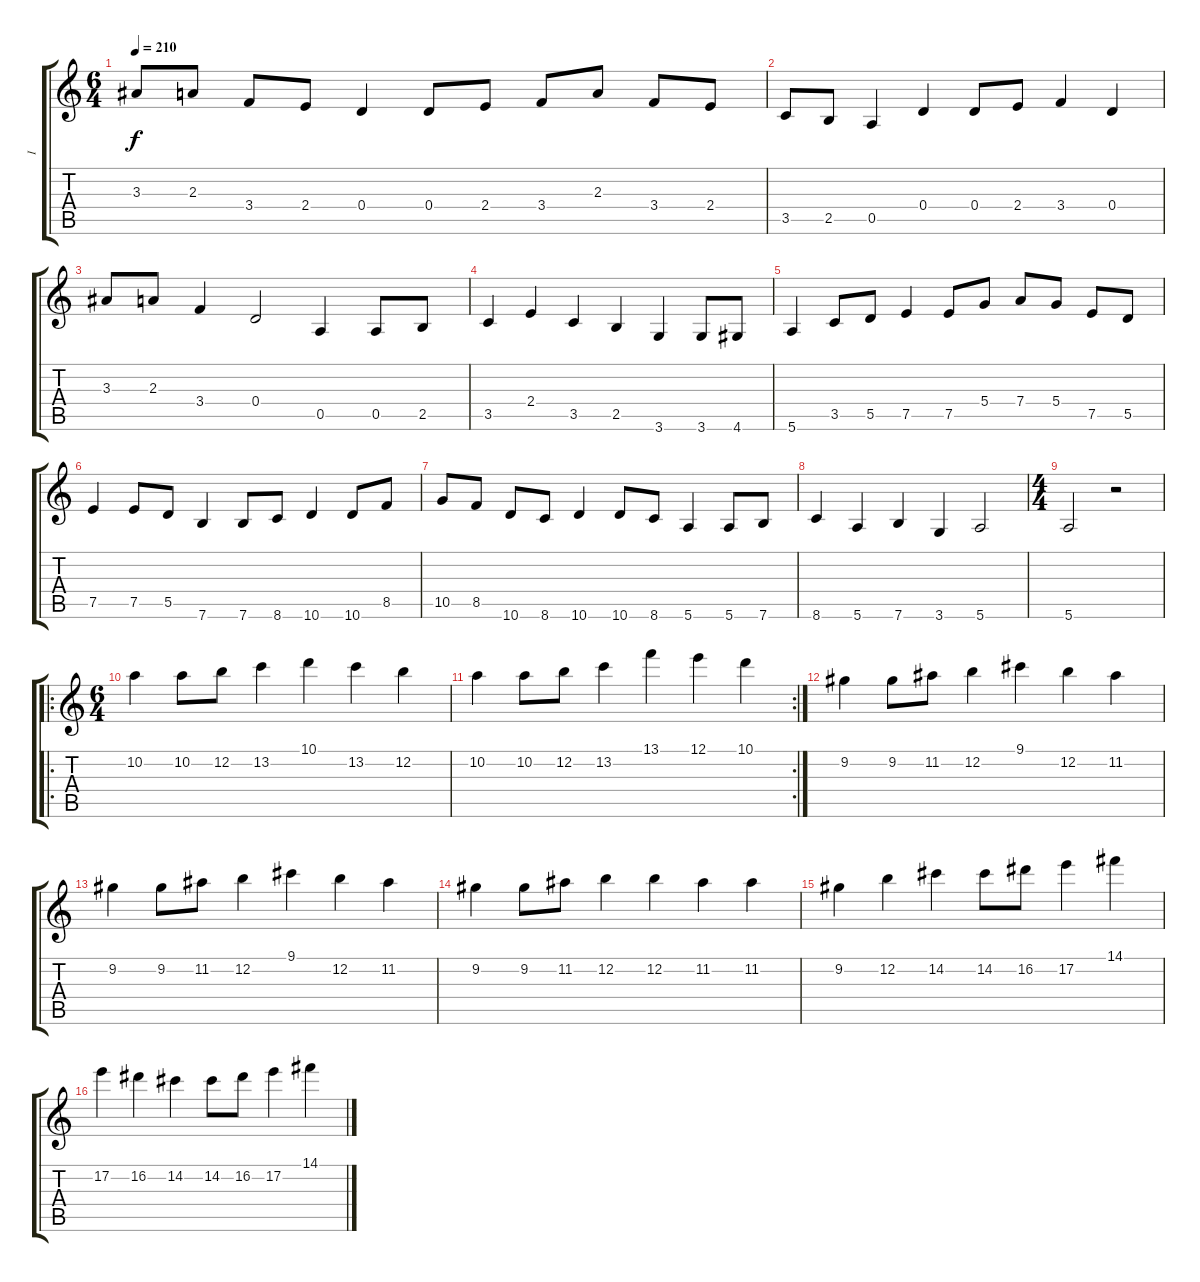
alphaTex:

\track ("I" "I") {instrument acousticguitarnylon}
\staff {score tabs}
\tuning (E4 B3 G3 D3 A2 E2) {hide}
\ts (6 4)
\tempo 210
\clef g2
\ks c
3.3.8{dy f instrument acousticguitarnylon} 2.3.8 3.4.8 2.4.8 0.4.4 0.4.8 2.4.8 3.4.8 2.3.8 3.4.8 2.4.8 |
3.5.8 2.5.8 0.5.4 0.4.4 0.4.8 2.4.8 3.4.4 0.4.4 |
3.3.8 2.3.8 3.4.4 0.4.2 0.5.4 0.5.8 2.5.8 |
3.5.4 2.4.4 3.5.4 2.5.4 3.6.4 3.6.8 4.6.8 |
5.6.4 3.5.8 5.5.8 7.5.4 7.5.8 5.4.8 7.4.8 5.4.8 7.5.8 5.5.8 |
7.5.4 7.5.8 5.5.8 7.6.4 7.6.8 8.6.8 10.6.4 10.6.8 8.5.8 |
10.5.8 8.5.8 10.6.8 8.6.8 10.6.4 10.6.8 8.6.8 5.6.4 5.6.8 7.6.8 |
8.6.4 5.6.4 7.6.4 3.6.4 5.6.2 |
\ts (4 4)
5.6.2 r.2 |
\ro
\ts (6 4)
10.2.4 10.2.8 12.2.8 13.2.4 10.1.4 13.2.4 12.2.4 |
\rc 2
10.2.4 10.2.8 12.2.8 13.2.4 13.1.4 12.1.4 10.1.4 |
9.2.4 9.2.8 11.2.8 12.2.4 9.1.4 12.2.4 11.2.4 |
9.2.4 9.2.8 11.2.8 12.2.4 9.1.4 12.2.4 11.2.4 |
9.2.4 9.2.8 11.2.8 12.2.4 12.2.4 11.2.4 11.2.4 |
9.2.4 12.2.4 14.2.4 14.2.8 16.2.8 17.2.4 14.1.4 |
17.2.4 16.2.4 14.2.4 14.2.8 16.2.8 17.2.4 14.1.4
